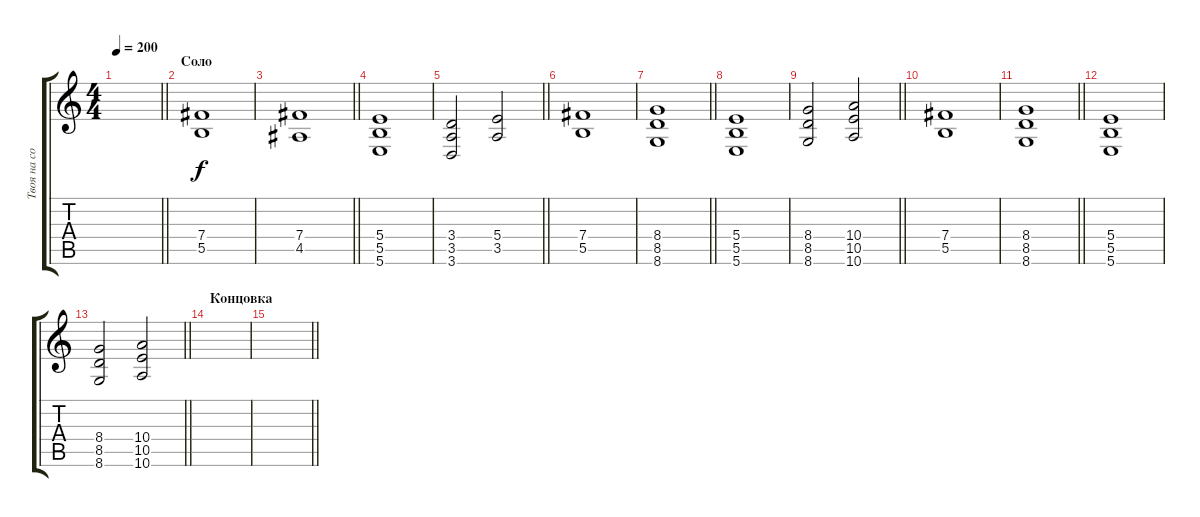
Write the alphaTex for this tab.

\track ("Твоя на соло" "Твоя на со") {instrument distortionguitar}
\staff {score tabs}
\tuning (Db4 Ab3 E3 B2 Gb2 B1) {hide}
\ts (4 4)
\tempo 200
\clef g2
\barLineRight lightlight
\ks c
|
\section ("" "Соло")
(7.4 5.5).1 |
\barLineRight lightlight
(7.4 4.5).1 |
(5.4 5.5 5.6).1 |
\barLineRight lightlight
(3.4 3.5 3.6).2 (5.4 3.5).2 |
(7.4 5.5).1 |
\barLineRight lightlight
(8.4 8.5 8.6).1 |
(5.4 5.5 5.6).1 |
\barLineRight lightlight
(8.4 8.5 8.6).2 (10.4 10.5 10.6).2 |
(7.4 5.5).1 |
\barLineRight lightlight
(8.4 8.5 8.6).1 |
(5.4 5.5 5.6).1 |
\barLineRight lightlight
(8.4 8.5 8.6).2 (10.4 10.5 10.6).2 |
\section ("" "Концовка")
|
\barLineRight lightlight
